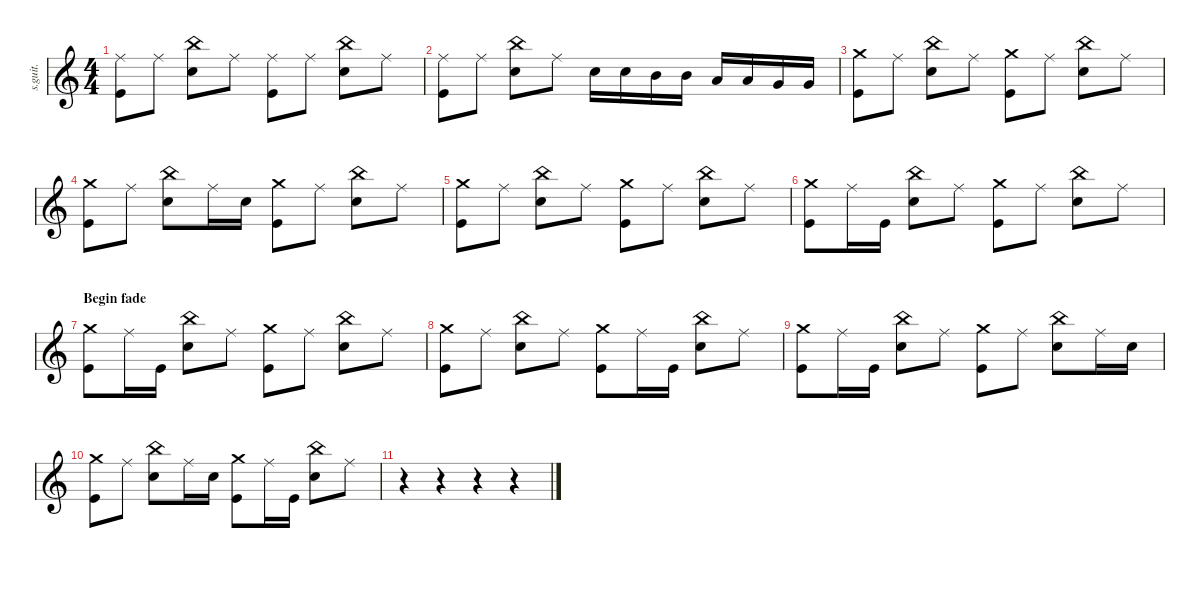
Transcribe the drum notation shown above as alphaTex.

\defaultSystemsLayout 4
\hideDynamics
\bracketExtendMode nobrackets
\track ("Nick Mason - Drums" "s.guit.") {instrument percussion}
\staff {score}
\articulation defaults
\ts (4 4)
\tempo (64 hide)
\clef g2
\ks c
("Kick (hit)" "Ride (middle)").8{lyrics (0 "") lyrics (1 "") lyrics (2 "") lyrics (3 "") lyrics (4 "") dy f} "Ride (middle)".8{lyrics (0 "") lyrics (1 "") lyrics (2 "") lyrics (3 "") lyrics (4 "")} ("Snare (hit) 2" "China (hit)").8{lyrics (0 "") lyrics (1 "") lyrics (2 "") lyrics (3 "") lyrics (4 "")} "Ride (middle)".8{lyrics (0 "") lyrics (1 "") lyrics (2 "") lyrics (3 "") lyrics (4 "")} ("Kick (hit)" "Ride (middle)").8{lyrics (0 "") lyrics (1 "") lyrics (2 "") lyrics (3 "") lyrics (4 "")} "Ride (middle)".8{lyrics (0 "") lyrics (1 "") lyrics (2 "") lyrics (3 "") lyrics (4 "")} ("Snare (hit) 2" "China (hit)").8{lyrics (0 "") lyrics (1 "") lyrics (2 "") lyrics (3 "") lyrics (4 "")} "Ride (middle)".8{lyrics (0 "") lyrics (1 "") lyrics (2 "") lyrics (3 "") lyrics (4 "")} |
("Kick (hit)" "Ride (middle)").8{lyrics (0 "") lyrics (1 "") lyrics (2 "") lyrics (3 "") lyrics (4 "")} "Ride (middle)".8{lyrics (0 "") lyrics (1 "") lyrics (2 "") lyrics (3 "") lyrics (4 "")} ("Snare (hit) 2" "China (hit)").8{lyrics (0 "") lyrics (1 "") lyrics (2 "") lyrics (3 "") lyrics (4 "")} "Ride (middle)".8{lyrics (0 "") lyrics (1 "") lyrics (2 "") lyrics (3 "") lyrics (4 "")} "Snare (hit) 2".16{lyrics (0 "") lyrics (1 "") lyrics (2 "") lyrics (3 "") lyrics (4 "")} "Snare (hit) 2".16{lyrics (0 "") lyrics (1 "") lyrics (2 "") lyrics (3 "") lyrics (4 "")} "Mid Tom (hit)".16{lyrics (0 "") lyrics (1 "") lyrics (2 "") lyrics (3 "") lyrics (4 "") dy fff} "Mid Tom (hit)".16{lyrics (0 "") lyrics (1 "") lyrics (2 "") lyrics (3 "") lyrics (4 "")} "Low Tom (hit)".16{lyrics (0 "") lyrics (1 "") lyrics (2 "") lyrics (3 "") lyrics (4 "")} "Low Tom (hit)".16{lyrics (0 "") lyrics (1 "") lyrics (2 "") lyrics (3 "") lyrics (4 "")} "Very Low Tom (hit)".16{lyrics (0 "") lyrics (1 "") lyrics (2 "") lyrics (3 "") lyrics (4 "")} "Very Low Tom (hit)".16{lyrics (0 "") lyrics (1 "") lyrics (2 "") lyrics (3 "") lyrics (4 "")} |
("Crash medium (hit)" "Kick (hit)").8{lyrics (0 "") lyrics (1 "") lyrics (2 "") lyrics (3 "") lyrics (4 "") dy f} "Ride (middle)".8{lyrics (0 "") lyrics (1 "") lyrics (2 "") lyrics (3 "") lyrics (4 "")} ("Snare (hit) 2" "China (hit)").8{lyrics (0 "") lyrics (1 "") lyrics (2 "") lyrics (3 "") lyrics (4 "")} "Ride (middle)".8{lyrics (0 "") lyrics (1 "") lyrics (2 "") lyrics (3 "") lyrics (4 "")} ("Kick (hit)" "Crash medium (hit)").8{lyrics (0 "") lyrics (1 "") lyrics (2 "") lyrics (3 "") lyrics (4 "")} "Ride (middle)".8{lyrics (0 "") lyrics (1 "") lyrics (2 "") lyrics (3 "") lyrics (4 "")} ("Snare (hit) 2" "China (hit)").8{lyrics (0 "") lyrics (1 "") lyrics (2 "") lyrics (3 "") lyrics (4 "")} "Ride (middle)".8{lyrics (0 "") lyrics (1 "") lyrics (2 "") lyrics (3 "") lyrics (4 "")} |
("Crash medium (hit)" "Kick (hit)").8{lyrics (0 "") lyrics (1 "") lyrics (2 "") lyrics (3 "") lyrics (4 "")} "Ride (middle)".8{lyrics (0 "") lyrics (1 "") lyrics (2 "") lyrics (3 "") lyrics (4 "")} ("Snare (hit) 2" "China (hit)").8{lyrics (0 "") lyrics (1 "") lyrics (2 "") lyrics (3 "") lyrics (4 "")} "Ride (middle)".16{lyrics (0 "") lyrics (1 "") lyrics (2 "") lyrics (3 "") lyrics (4 "")} "Snare (hit) 2".16{lyrics (0 "") lyrics (1 "") lyrics (2 "") lyrics (3 "") lyrics (4 "")} ("Kick (hit)" "Crash medium (hit)").8{lyrics (0 "") lyrics (1 "") lyrics (2 "") lyrics (3 "") lyrics (4 "")} "Ride (middle)".8{lyrics (0 "") lyrics (1 "") lyrics (2 "") lyrics (3 "") lyrics (4 "")} ("Snare (hit) 2" "China (hit)").8{lyrics (0 "") lyrics (1 "") lyrics (2 "") lyrics (3 "") lyrics (4 "")} "Ride (middle)".8{lyrics (0 "") lyrics (1 "") lyrics (2 "") lyrics (3 "") lyrics (4 "")} |
("Crash medium (hit)" "Kick (hit)").8{lyrics (0 "") lyrics (1 "") lyrics (2 "") lyrics (3 "") lyrics (4 "")} "Ride (middle)".8{lyrics (0 "") lyrics (1 "") lyrics (2 "") lyrics (3 "") lyrics (4 "")} ("Snare (hit) 2" "China (hit)").8{lyrics (0 "") lyrics (1 "") lyrics (2 "") lyrics (3 "") lyrics (4 "")} "Ride (middle)".8{lyrics (0 "") lyrics (1 "") lyrics (2 "") lyrics (3 "") lyrics (4 "")} ("Kick (hit)" "Crash medium (hit)").8{lyrics (0 "") lyrics (1 "") lyrics (2 "") lyrics (3 "") lyrics (4 "")} "Ride (middle)".8{lyrics (0 "") lyrics (1 "") lyrics (2 "") lyrics (3 "") lyrics (4 "")} ("Snare (hit) 2" "China (hit)").8{lyrics (0 "") lyrics (1 "") lyrics (2 "") lyrics (3 "") lyrics (4 "")} "Ride (middle)".8{lyrics (0 "") lyrics (1 "") lyrics (2 "") lyrics (3 "") lyrics (4 "")} |
("Crash medium (hit)" "Kick (hit)").8{lyrics (0 "") lyrics (1 "") lyrics (2 "") lyrics (3 "") lyrics (4 "")} "Ride (middle)".16{lyrics (0 "") lyrics (1 "") lyrics (2 "") lyrics (3 "") lyrics (4 "")} "Kick (hit)".16{lyrics (0 "") lyrics (1 "") lyrics (2 "") lyrics (3 "") lyrics (4 "")} ("Snare (hit) 2" "China (hit)").8{lyrics (0 "") lyrics (1 "") lyrics (2 "") lyrics (3 "") lyrics (4 "")} "Ride (middle)".8{lyrics (0 "") lyrics (1 "") lyrics (2 "") lyrics (3 "") lyrics (4 "")} ("Kick (hit)" "Crash medium (hit)").8{lyrics (0 "") lyrics (1 "") lyrics (2 "") lyrics (3 "") lyrics (4 "")} "Ride (middle)".8{lyrics (0 "") lyrics (1 "") lyrics (2 "") lyrics (3 "") lyrics (4 "")} ("Snare (hit) 2" "China (hit)").8{lyrics (0 "") lyrics (1 "") lyrics (2 "") lyrics (3 "") lyrics (4 "")} "Ride (middle)".8{lyrics (0 "") lyrics (1 "") lyrics (2 "") lyrics (3 "") lyrics (4 "")} |
\section ("" "Begin fade")
("Crash medium (hit)" "Kick (hit)").8{lyrics (0 "") lyrics (1 "") lyrics (2 "") lyrics (3 "") lyrics (4 "")} "Ride (middle)".16{lyrics (0 "") lyrics (1 "") lyrics (2 "") lyrics (3 "") lyrics (4 "")} "Kick (hit)".16{lyrics (0 "") lyrics (1 "") lyrics (2 "") lyrics (3 "") lyrics (4 "")} ("Snare (hit) 2" "China (hit)").8{lyrics (0 "") lyrics (1 "") lyrics (2 "") lyrics (3 "") lyrics (4 "")} "Ride (middle)".8{lyrics (0 "") lyrics (1 "") lyrics (2 "") lyrics (3 "") lyrics (4 "")} ("Kick (hit)" "Crash medium (hit)").8{lyrics (0 "") lyrics (1 "") lyrics (2 "") lyrics (3 "") lyrics (4 "")} "Ride (middle)".8{lyrics (0 "") lyrics (1 "") lyrics (2 "") lyrics (3 "") lyrics (4 "")} ("Snare (hit) 2" "China (hit)").8{lyrics (0 "") lyrics (1 "") lyrics (2 "") lyrics (3 "") lyrics (4 "")} "Ride (middle)".8{lyrics (0 "") lyrics (1 "") lyrics (2 "") lyrics (3 "") lyrics (4 "")} |
("Crash medium (hit)" "Kick (hit)").8{lyrics (0 "") lyrics (1 "") lyrics (2 "") lyrics (3 "") lyrics (4 "")} "Ride (middle)".8{lyrics (0 "") lyrics (1 "") lyrics (2 "") lyrics (3 "") lyrics (4 "")} ("Snare (hit) 2" "China (hit)").8{lyrics (0 "") lyrics (1 "") lyrics (2 "") lyrics (3 "") lyrics (4 "")} "Ride (middle)".8{lyrics (0 "") lyrics (1 "") lyrics (2 "") lyrics (3 "") lyrics (4 "")} ("Kick (hit)" "Crash medium (hit)").8{lyrics (0 "") lyrics (1 "") lyrics (2 "") lyrics (3 "") lyrics (4 "")} "Ride (middle)".16{lyrics (0 "") lyrics (1 "") lyrics (2 "") lyrics (3 "") lyrics (4 "")} "Kick (hit)".16{lyrics (0 "") lyrics (1 "") lyrics (2 "") lyrics (3 "") lyrics (4 "")} ("Snare (hit) 2" "China (hit)").8{lyrics (0 "") lyrics (1 "") lyrics (2 "") lyrics (3 "") lyrics (4 "")} "Ride (middle)".8{lyrics (0 "") lyrics (1 "") lyrics (2 "") lyrics (3 "") lyrics (4 "")} |
("Crash medium (hit)" "Kick (hit)").8{lyrics (0 "") lyrics (1 "") lyrics (2 "") lyrics (3 "") lyrics (4 "")} "Ride (middle)".16{lyrics (0 "") lyrics (1 "") lyrics (2 "") lyrics (3 "") lyrics (4 "")} "Kick (hit)".16{lyrics (0 "") lyrics (1 "") lyrics (2 "") lyrics (3 "") lyrics (4 "")} ("Snare (hit) 2" "China (hit)").8{lyrics (0 "") lyrics (1 "") lyrics (2 "") lyrics (3 "") lyrics (4 "")} "Ride (middle)".8{lyrics (0 "") lyrics (1 "") lyrics (2 "") lyrics (3 "") lyrics (4 "")} ("Kick (hit)" "Crash medium (hit)").8{lyrics (0 "") lyrics (1 "") lyrics (2 "") lyrics (3 "") lyrics (4 "")} "Ride (middle)".8{lyrics (0 "") lyrics (1 "") lyrics (2 "") lyrics (3 "") lyrics (4 "")} ("Snare (hit) 2" "China (hit)").8{lyrics (0 "") lyrics (1 "") lyrics (2 "") lyrics (3 "") lyrics (4 "")} "Ride (middle)".16{lyrics (0 "") lyrics (1 "") lyrics (2 "") lyrics (3 "") lyrics (4 "")} "Snare (hit) 2".16{lyrics (0 "") lyrics (1 "") lyrics (2 "") lyrics (3 "") lyrics (4 "")} |
("Crash medium (hit)" "Kick (hit)").8{lyrics (0 "") lyrics (1 "") lyrics (2 "") lyrics (3 "") lyrics (4 "")} "Ride (middle)".8{lyrics (0 "") lyrics (1 "") lyrics (2 "") lyrics (3 "") lyrics (4 "")} ("Snare (hit) 2" "China (hit)").8{lyrics (0 "") lyrics (1 "") lyrics (2 "") lyrics (3 "") lyrics (4 "")} "Ride (middle)".16{lyrics (0 "") lyrics (1 "") lyrics (2 "") lyrics (3 "") lyrics (4 "")} "Snare (hit) 2".16{lyrics (0 "") lyrics (1 "") lyrics (2 "") lyrics (3 "") lyrics (4 "")} ("Kick (hit)" "Crash medium (hit)").8{lyrics (0 "") lyrics (1 "") lyrics (2 "") lyrics (3 "") lyrics (4 "")} "Ride (middle)".16{lyrics (0 "") lyrics (1 "") lyrics (2 "") lyrics (3 "") lyrics (4 "")} "Kick (hit)".16{lyrics (0 "") lyrics (1 "") lyrics (2 "") lyrics (3 "") lyrics (4 "")} ("Snare (hit) 2" "China (hit)").8{lyrics (0 "") lyrics (1 "") lyrics (2 "") lyrics (3 "") lyrics (4 "")} "Ride (middle)".8{lyrics (0 "") lyrics (1 "") lyrics (2 "") lyrics (3 "") lyrics (4 "")} |
r.4 r.4 r.4 r.4
